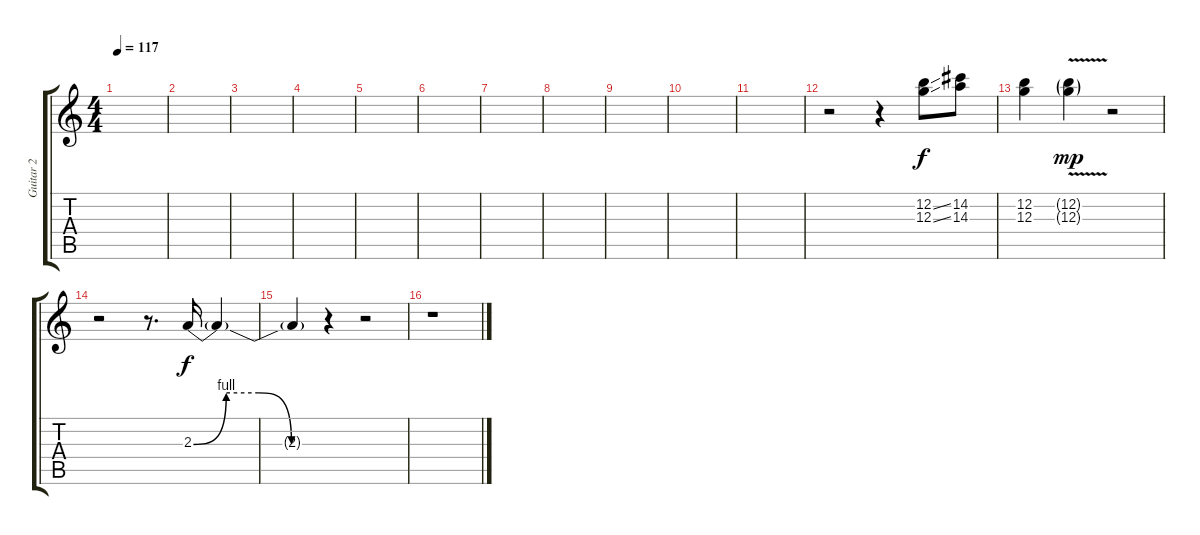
\track ("Guitar 2" "Guitar 2") {instrument distortionguitar}
\staff {score tabs}
\tuning (E4 B3 G3 D3 A2 E2) {hide}
\ts (4 4)
\tempo 117
\clef g2
\ks c
|
|
|
|
|
|
|
|
|
|
|
r.2 r.4 (12.2{ss} 12.3{ss}).8 (14.2 14.3).8 |
(12.2 12.3).4 (12.2{v g} 12.3{v g}).4{dy mp} r.2 |
r.2 r.8{d} 2.3{be (custom 0 0 15 4 30 4 45 0 60 0)}.16{dy f} 2.3{t}.4 |
2.3{t}.4 r.4 r.2 |
r.1
